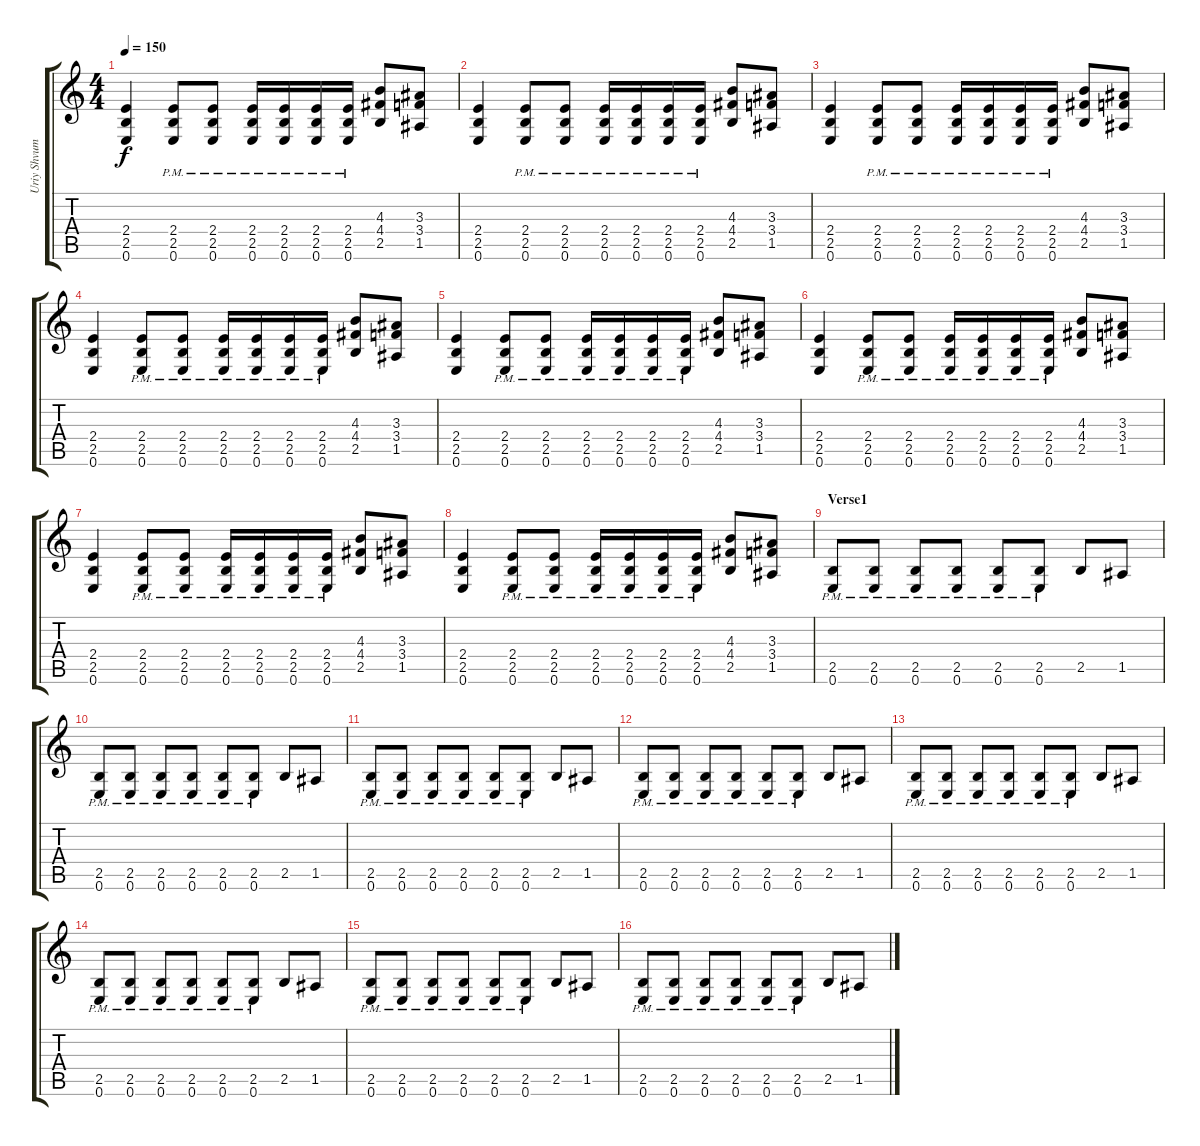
\track ("Uriy Shvum" "Uriy Shvum") {instrument electricguitarmuted}
\staff {score tabs}
\tuning (E4 B3 G3 D3 A2 E2) {hide}
\ts (4 4)
\section ("" "")
\tempo 150
\clef g2
\ks c
(2.4 2.5 0.6).4{dy f instrument distortionguitar} (2.4 2.5 0.6{pm}).8 (2.4 2.5 0.6{pm}).8 (2.4{pm} 2.5{pm} 0.6{pm}).16 (2.4{pm} 2.5{pm} 0.6{pm}).16 (2.4{pm} 2.5{pm} 0.6{pm}).16 (2.4{pm} 2.5{pm} 0.6{pm}).16 (4.3 4.4 2.5).8 (3.3 3.4 1.5).8 |
(2.4 2.5 0.6).4 (2.4 2.5 0.6{pm}).8 (2.4 2.5 0.6{pm}).8 (2.4{pm} 2.5{pm} 0.6{pm}).16 (2.4{pm} 2.5{pm} 0.6{pm}).16 (2.4{pm} 2.5{pm} 0.6{pm}).16 (2.4{pm} 2.5{pm} 0.6{pm}).16 (4.3 4.4 2.5).8 (3.3 3.4 1.5).8 |
(2.4 2.5 0.6).4 (2.4 2.5 0.6{pm}).8 (2.4 2.5 0.6{pm}).8 (2.4{pm} 2.5{pm} 0.6{pm}).16 (2.4{pm} 2.5{pm} 0.6{pm}).16 (2.4{pm} 2.5{pm} 0.6{pm}).16 (2.4{pm} 2.5{pm} 0.6{pm}).16 (4.3 4.4 2.5).8 (3.3 3.4 1.5).8 |
(2.4 2.5 0.6).4 (2.4 2.5 0.6{pm}).8 (2.4 2.5 0.6{pm}).8 (2.4{pm} 2.5{pm} 0.6{pm}).16 (2.4{pm} 2.5{pm} 0.6{pm}).16 (2.4{pm} 2.5{pm} 0.6{pm}).16 (2.4{pm} 2.5{pm} 0.6{pm}).16 (4.3 4.4 2.5).8 (3.3 3.4 1.5).8 |
(2.4 2.5 0.6).4 (2.4 2.5 0.6{pm}).8 (2.4 2.5 0.6{pm}).8 (2.4{pm} 2.5{pm} 0.6{pm}).16 (2.4{pm} 2.5{pm} 0.6{pm}).16 (2.4{pm} 2.5{pm} 0.6{pm}).16 (2.4{pm} 2.5{pm} 0.6{pm}).16 (4.3 4.4 2.5).8 (3.3 3.4 1.5).8 |
(2.4 2.5 0.6).4 (2.4 2.5 0.6{pm}).8 (2.4 2.5 0.6{pm}).8 (2.4{pm} 2.5{pm} 0.6{pm}).16 (2.4{pm} 2.5{pm} 0.6{pm}).16 (2.4{pm} 2.5{pm} 0.6{pm}).16 (2.4{pm} 2.5{pm} 0.6{pm}).16 (4.3 4.4 2.5).8 (3.3 3.4 1.5).8 |
(2.4 2.5 0.6).4 (2.4 2.5 0.6{pm}).8 (2.4 2.5 0.6{pm}).8 (2.4{pm} 2.5{pm} 0.6{pm}).16 (2.4{pm} 2.5{pm} 0.6{pm}).16 (2.4{pm} 2.5{pm} 0.6{pm}).16 (2.4{pm} 2.5{pm} 0.6{pm}).16 (4.3 4.4 2.5).8 (3.3 3.4 1.5).8 |
(2.4 2.5 0.6).4 (2.4 2.5 0.6{pm}).8 (2.4 2.5 0.6{pm}).8 (2.4{pm} 2.5{pm} 0.6{pm}).16 (2.4{pm} 2.5{pm} 0.6{pm}).16 (2.4{pm} 2.5{pm} 0.6{pm}).16 (2.4{pm} 2.5{pm} 0.6{pm}).16 (4.3 4.4 2.5).8 (3.3 3.4 1.5).8 |
\section ("" "Verse1")
(2.5{pm} 0.6{pm}).8 (2.5{pm} 0.6{pm}).8 (2.5{pm} 0.6{pm}).8 (2.5{pm} 0.6{pm}).8 (2.5{pm} 0.6{pm}).8 (2.5{pm} 0.6{pm}).8 2.5.8 1.5.8 |
(2.5{pm} 0.6{pm}).8 (2.5{pm} 0.6{pm}).8 (2.5{pm} 0.6{pm}).8 (2.5{pm} 0.6{pm}).8 (2.5{pm} 0.6{pm}).8 (2.5{pm} 0.6{pm}).8 2.5.8 1.5.8 |
(2.5{pm} 0.6{pm}).8 (2.5{pm} 0.6{pm}).8 (2.5{pm} 0.6{pm}).8 (2.5{pm} 0.6{pm}).8 (2.5{pm} 0.6{pm}).8 (2.5{pm} 0.6{pm}).8 2.5.8 1.5.8 |
(2.5{pm} 0.6{pm}).8 (2.5{pm} 0.6{pm}).8 (2.5{pm} 0.6{pm}).8 (2.5{pm} 0.6{pm}).8 (2.5{pm} 0.6{pm}).8 (2.5{pm} 0.6{pm}).8 2.5.8 1.5.8 |
(2.5{pm} 0.6{pm}).8 (2.5{pm} 0.6{pm}).8 (2.5{pm} 0.6{pm}).8 (2.5{pm} 0.6{pm}).8 (2.5{pm} 0.6{pm}).8 (2.5{pm} 0.6{pm}).8 2.5.8 1.5.8 |
(2.5{pm} 0.6{pm}).8 (2.5{pm} 0.6{pm}).8 (2.5{pm} 0.6{pm}).8 (2.5{pm} 0.6{pm}).8 (2.5{pm} 0.6{pm}).8 (2.5{pm} 0.6{pm}).8 2.5.8 1.5.8 |
(2.5{pm} 0.6{pm}).8 (2.5{pm} 0.6{pm}).8 (2.5{pm} 0.6{pm}).8 (2.5{pm} 0.6{pm}).8 (2.5{pm} 0.6{pm}).8 (2.5{pm} 0.6{pm}).8 2.5.8 1.5.8 |
(2.5{pm} 0.6{pm}).8 (2.5{pm} 0.6{pm}).8 (2.5{pm} 0.6{pm}).8 (2.5{pm} 0.6{pm}).8 (2.5{pm} 0.6{pm}).8 (2.5{pm} 0.6{pm}).8 2.5.8 1.5.8
